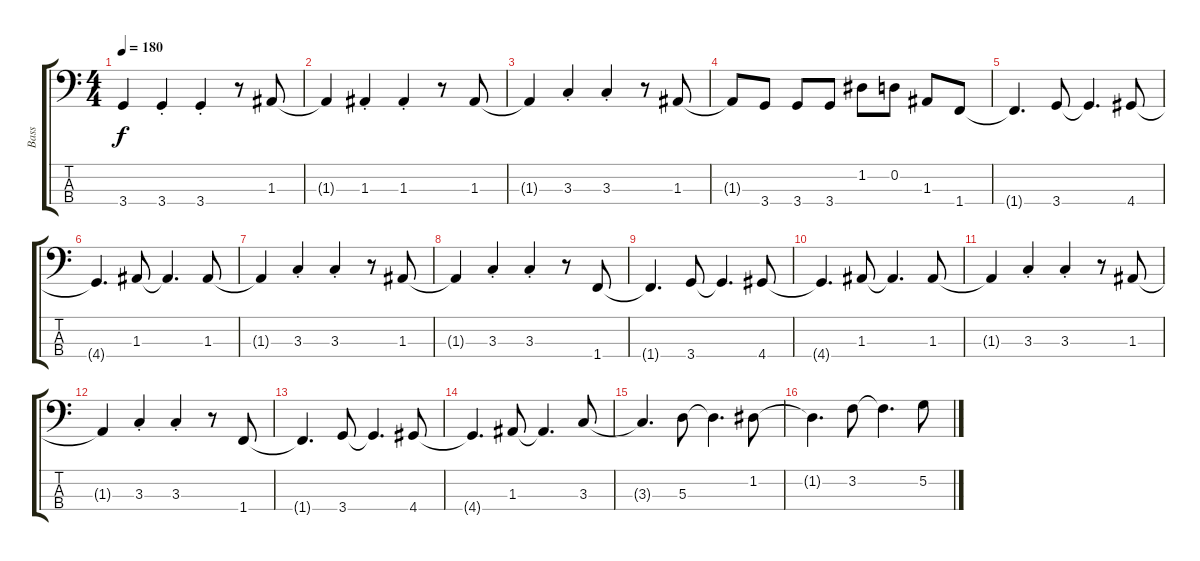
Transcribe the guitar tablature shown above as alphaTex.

\track ("Bass" "Bass") {instrument electricbassfinger}
\staff {score tabs}
\tuning (G2 D2 A1 E1) {hide}
\ts (4 4)
\tempo 180
\clef f4
\ks c
3.4{t}.4{dy f} 3.4{st}.4 3.4{st}.4 r.8 1.3.8 |
1.3{t}.4 1.3{st}.4 1.3{st}.4 r.8 1.3.8 |
1.3{t}.4 3.3{st}.4 3.3{st}.4 r.8 1.3.8 |
1.3{t}.8 3.4.8 3.4.8 3.4.8 1.2.8 0.2.8 1.3.8 1.4.8 |
1.4{t}.4{d} 3.4.8 3.4{t}.4{d} 4.4.8 |
4.4{t}.4{d} 1.3.8 1.3{t}.4{d} 1.3.8 |
1.3{t}.4 3.3{st}.4 3.3{st}.4 r.8 1.3.8 |
1.3{t}.4 3.3{st}.4 3.3{st}.4 r.8 1.4.8 |
1.4{t}.4{d} 3.4.8 3.4{t}.4{d} 4.4.8 |
4.4{t}.4{d} 1.3.8 1.3{t}.4{d} 1.3.8 |
1.3{t}.4 3.3{st}.4 3.3{st}.4 r.8 1.3.8 |
1.3{t}.4 3.3{st}.4 3.3{st}.4 r.8 1.4.8 |
1.4{t}.4{d} 3.4.8 3.4{t}.4{d} 4.4.8 |
4.4{t}.4{d} 1.3.8 1.3{t}.4{d} 3.3.8 |
3.3{t}.4{d} 5.3.8 5.3{t}.4{d} 1.2.8 |
1.2{t}.4{d} 3.2.8 3.2{t}.4{d} 5.2.8
